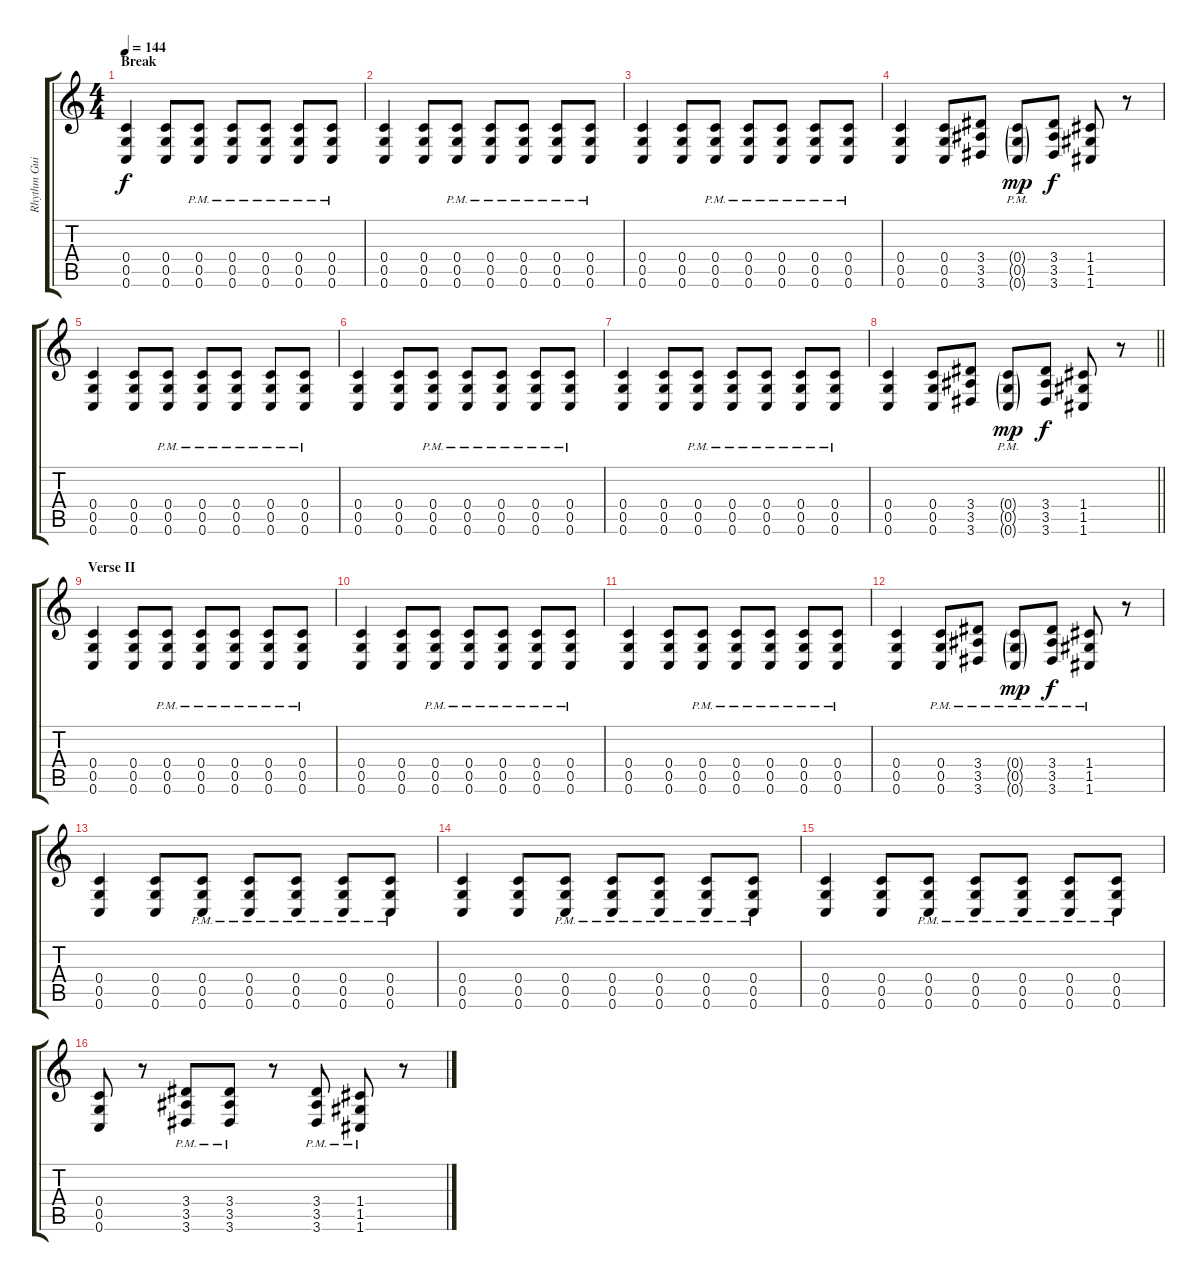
\track ("Rhythm Guitar II" "Rhythm Gui") {instrument distortionguitar}
\staff {score tabs}
\tuning (D4 A3 F3 C3 G2 C2) {hide}
\ts (4 4)
\section ("" "Break")
\tempo 144
\clef g2
\ks c
(0.4 0.5 0.6).4{dy f} (0.4 0.5 0.6).8 (0.4{pm} 0.5{pm} 0.6{pm}).8 (0.4{pm} 0.5{pm} 0.6{pm}).8 (0.4{pm} 0.5{pm} 0.6{pm}).8 (0.4{pm} 0.5{pm} 0.6{pm}).8 (0.4{pm} 0.5{pm} 0.6{pm}).8 |
(0.4 0.5 0.6).4 (0.4 0.5 0.6).8 (0.4{pm} 0.5{pm} 0.6{pm}).8 (0.4{pm} 0.5{pm} 0.6{pm}).8 (0.4{pm} 0.5{pm} 0.6{pm}).8 (0.4{pm} 0.5{pm} 0.6{pm}).8 (0.4{pm} 0.5{pm} 0.6{pm}).8 |
(0.4 0.5 0.6).4 (0.4 0.5 0.6).8 (0.4{pm} 0.5{pm} 0.6{pm}).8 (0.4{pm} 0.5{pm} 0.6{pm}).8 (0.4{pm} 0.5{pm} 0.6{pm}).8 (0.4{pm} 0.5{pm} 0.6{pm}).8 (0.4{pm} 0.5{pm} 0.6{pm}).8 |
(0.4 0.5 0.6).4 (0.4 0.5 0.6).8 (3.4 3.5 3.6).8 (0.4{g pm} 0.5{g pm} 0.6{g pm}).8{dy mp} (3.4 3.5 3.6).8{dy f} (1.4 1.5 1.6).8 r.8 |
(0.4 0.5 0.6).4 (0.4 0.5 0.6).8 (0.4{pm} 0.5{pm} 0.6{pm}).8 (0.4{pm} 0.5{pm} 0.6{pm}).8 (0.4{pm} 0.5{pm} 0.6{pm}).8 (0.4{pm} 0.5{pm} 0.6{pm}).8 (0.4{pm} 0.5{pm} 0.6{pm}).8 |
(0.4 0.5 0.6).4 (0.4 0.5 0.6).8 (0.4{pm} 0.5{pm} 0.6{pm}).8 (0.4{pm} 0.5{pm} 0.6{pm}).8 (0.4{pm} 0.5{pm} 0.6{pm}).8 (0.4{pm} 0.5{pm} 0.6{pm}).8 (0.4{pm} 0.5{pm} 0.6{pm}).8 |
(0.4 0.5 0.6).4 (0.4 0.5 0.6).8 (0.4{pm} 0.5{pm} 0.6{pm}).8 (0.4{pm} 0.5{pm} 0.6{pm}).8 (0.4{pm} 0.5{pm} 0.6{pm}).8 (0.4{pm} 0.5{pm} 0.6{pm}).8 (0.4{pm} 0.5{pm} 0.6{pm}).8 |
\barLineRight lightlight
(0.4 0.5 0.6).4 (0.4 0.5 0.6).8 (3.4 3.5 3.6).8 (0.4{g pm} 0.5{g pm} 0.6{g pm}).8{dy mp} (3.4 3.5 3.6).8{dy f} (1.4 1.5 1.6).8 r.8 |
\section ("" "Verse II")
(0.4 0.5 0.6).4 (0.4 0.5 0.6).8 (0.4{pm} 0.5{pm} 0.6{pm}).8 (0.4{pm} 0.5{pm} 0.6{pm}).8 (0.4{pm} 0.5{pm} 0.6{pm}).8 (0.4{pm} 0.5{pm} 0.6{pm}).8 (0.4{pm} 0.5{pm} 0.6{pm}).8 |
(0.4 0.5 0.6).4 (0.4 0.5 0.6).8 (0.4{pm} 0.5{pm} 0.6{pm}).8 (0.4{pm} 0.5{pm} 0.6{pm}).8 (0.4{pm} 0.5{pm} 0.6{pm}).8 (0.4{pm} 0.5{pm} 0.6{pm}).8 (0.4{pm} 0.5{pm} 0.6{pm}).8 |
(0.4 0.5 0.6).4 (0.4 0.5 0.6).8 (0.4{pm} 0.5{pm} 0.6{pm}).8 (0.4{pm} 0.5{pm} 0.6{pm}).8 (0.4{pm} 0.5{pm} 0.6{pm}).8 (0.4{pm} 0.5{pm} 0.6{pm}).8 (0.4{pm} 0.5{pm} 0.6{pm}).8 |
(0.4 0.5 0.6).4 (0.4{pm} 0.5{pm} 0.6{pm}).8 (3.4{pm} 3.5{pm} 3.6{pm}).8 (0.4{g pm} 0.5{g pm} 0.6{g pm}).8{dy mp} (3.4{pm} 3.5{pm} 3.6{pm}).8{dy f} (1.4{pm} 1.5{pm} 1.6{pm}).8 r.8 |
(0.4 0.5 0.6).4 (0.4 0.5 0.6).8 (0.4{pm} 0.5{pm} 0.6{pm}).8 (0.4{pm} 0.5{pm} 0.6{pm}).8 (0.4{pm} 0.5{pm} 0.6{pm}).8 (0.4{pm} 0.5{pm} 0.6{pm}).8 (0.4{pm} 0.5{pm} 0.6{pm}).8 |
(0.4 0.5 0.6).4 (0.4 0.5 0.6).8 (0.4{pm} 0.5{pm} 0.6{pm}).8 (0.4{pm} 0.5{pm} 0.6{pm}).8 (0.4{pm} 0.5{pm} 0.6{pm}).8 (0.4{pm} 0.5{pm} 0.6{pm}).8 (0.4{pm} 0.5{pm} 0.6{pm}).8 |
(0.4 0.5 0.6).4 (0.4 0.5 0.6).8 (0.4{pm} 0.5{pm} 0.6{pm}).8 (0.4{pm} 0.5{pm} 0.6{pm}).8 (0.4{pm} 0.5{pm} 0.6{pm}).8 (0.4{pm} 0.5{pm} 0.6{pm}).8 (0.4{pm} 0.5{pm} 0.6{pm}).8 |
(0.4 0.5 0.6).8 r.8 (3.4{pm} 3.5{pm} 3.6{pm}).8 (3.4{pm} 3.5{pm} 3.6{pm}).8 r.8 (3.4{pm} 3.5{pm} 3.6{pm}).8 (1.4{pm} 1.5{pm} 1.6{pm}).8 r.8
